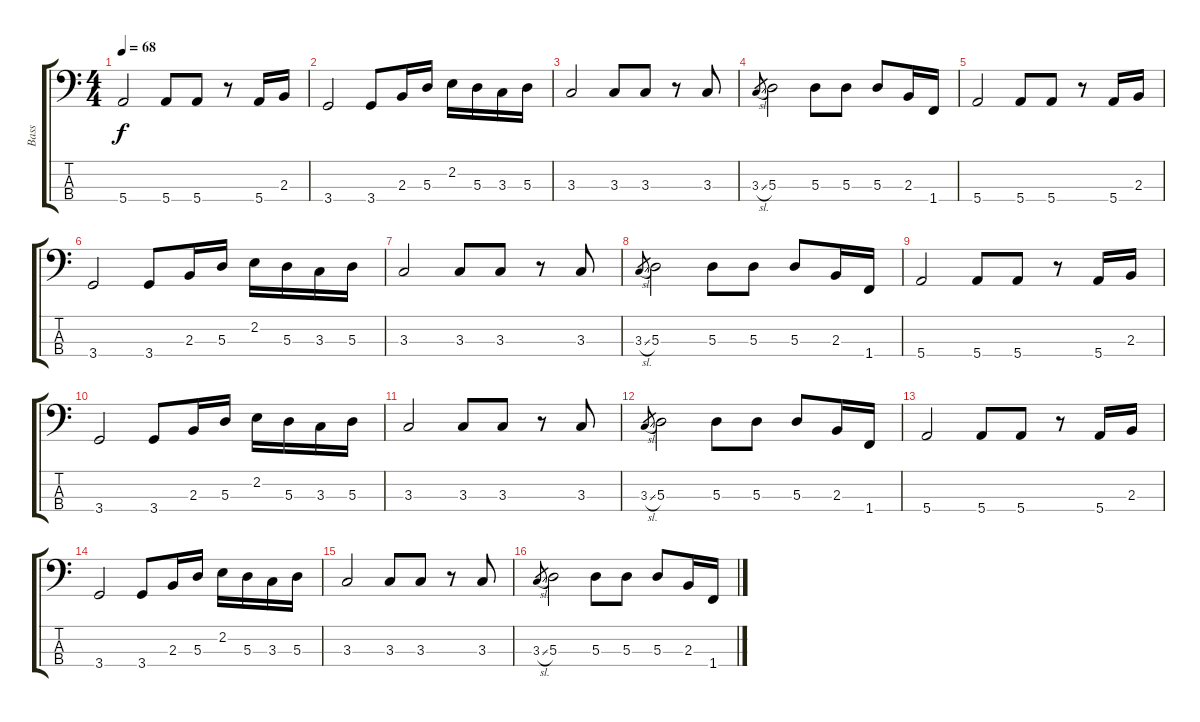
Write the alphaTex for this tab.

\track ("Bass" "Bass") {instrument slapbass1}
\staff {score tabs}
\tuning (G2 D2 A1 E1) {hide}
\ts (4 4)
\tempo 68
\clef f4
\ks c
5.4.2{dy f} 5.4.8 5.4.8 r.8 5.4.16 2.3.16 |
3.4.2 3.4.8 2.3.16 5.3.16 2.2.16 5.3.16 3.3.16 5.3.16 |
3.3.2 3.3.8 3.3.8 r.8 3.3.8 |
3.3{sl}.8{gr} 5.3.2 5.3.8 5.3.8 5.3.8 2.3.16 1.4.16 |
5.4.2 5.4.8 5.4.8 r.8 5.4.16 2.3.16 |
3.4.2 3.4.8 2.3.16 5.3.16 2.2.16 5.3.16 3.3.16 5.3.16 |
3.3.2 3.3.8 3.3.8 r.8 3.3.8 |
3.3{sl}.8{gr} 5.3.2 5.3.8 5.3.8 5.3.8 2.3.16 1.4.16 |
5.4.2 5.4.8 5.4.8 r.8 5.4.16 2.3.16 |
3.4.2 3.4.8 2.3.16 5.3.16 2.2.16 5.3.16 3.3.16 5.3.16 |
3.3.2 3.3.8 3.3.8 r.8 3.3.8 |
3.3{sl}.8{gr} 5.3.2 5.3.8 5.3.8 5.3.8 2.3.16 1.4.16 |
5.4.2 5.4.8 5.4.8 r.8 5.4.16 2.3.16 |
3.4.2 3.4.8 2.3.16 5.3.16 2.2.16 5.3.16 3.3.16 5.3.16 |
3.3.2 3.3.8 3.3.8 r.8 3.3.8 |
3.3{sl}.8{gr} 5.3.2 5.3.8 5.3.8 5.3.8 2.3.16 1.4.16
